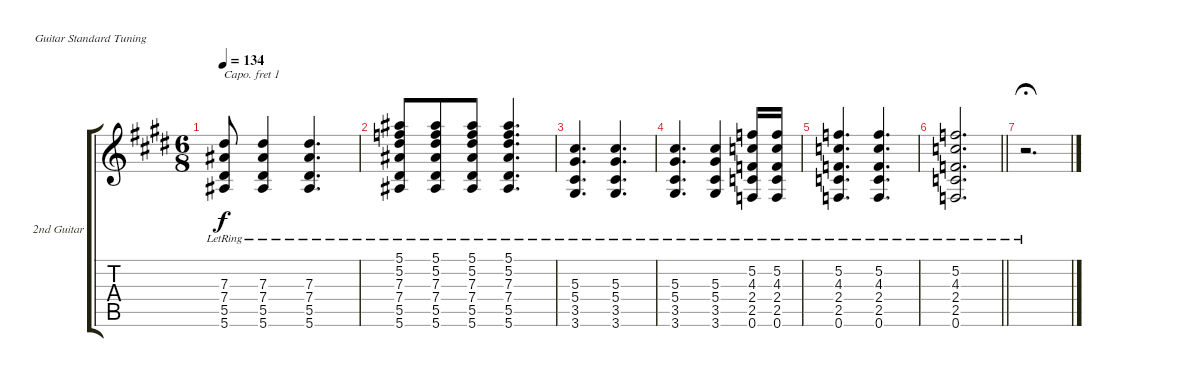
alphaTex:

\defaultSystemsLayout 4
\bracketExtendMode groupsimilarinstruments
\firstSystemTrackNameOrientation horizontal
\otherSystemsTrackNameOrientation horizontal
\track ("2nd Guitar" "2nd Guitar") {instrument acousticguitarnylon}
\staff {score tabs}
\capo 1
\tuning (E4 B3 G3 D3 A2 E2)
\ts (6 8)
\tempo 134
\clef g2
\ks e
(7.3{lr t} 7.4{lr t} 5.5{lr t} 5.6{lr t}).8{dy f} (5.5{lr} 7.4{lr} 7.3{lr} 5.6{lr}).4 (7.3{lr} 7.4{lr} 5.6{lr} 5.5{lr}).4{d} |
(5.1{lr} 5.2{lr} 7.3{lr} 7.4{lr} 5.5{lr} 5.6{lr}).8 (5.6{lr} 5.5{lr} 7.4{lr} 7.3{lr} 5.2{lr} 5.1{lr}).8 (5.1{lr} 5.2{lr} 7.3{lr} 7.4{lr} 5.5{lr} 5.6{lr}).8 (5.6{lr} 5.5{lr} 7.4{lr} 7.3{lr} 5.2{lr} 5.1{lr}).4{d} |
(5.3{lr} 5.4{lr} 3.5{lr} 3.6{lr}).4{d} (3.6{lr} 3.5{lr} 5.4{lr} 5.3{lr}).4{d} |
(5.3{lr} 5.4{lr} 3.5{lr} 3.6{lr}).4{d} (3.6{lr} 3.5{lr} 5.4{lr} 5.3{lr}).4 (5.2{lr} 4.3{lr} 2.4{lr} 2.5{lr} 0.6{lr}).16 (0.6{lr} 2.5{lr} 2.4{lr} 4.3{lr} 5.2{lr}).16 |
(5.2{lr} 4.3{lr} 2.4{lr} 2.5{lr} 0.6{lr}).4{d} (5.2{lr} 4.3{lr} 2.4{lr} 2.5{lr} 0.6{lr}).4{d} |
\barLineRight lightlight
(0.6{lr} 2.5{lr} 2.4{lr} 4.3{lr} 5.2{lr}).2{d} |
r.2{d fermata (medium 1)}
